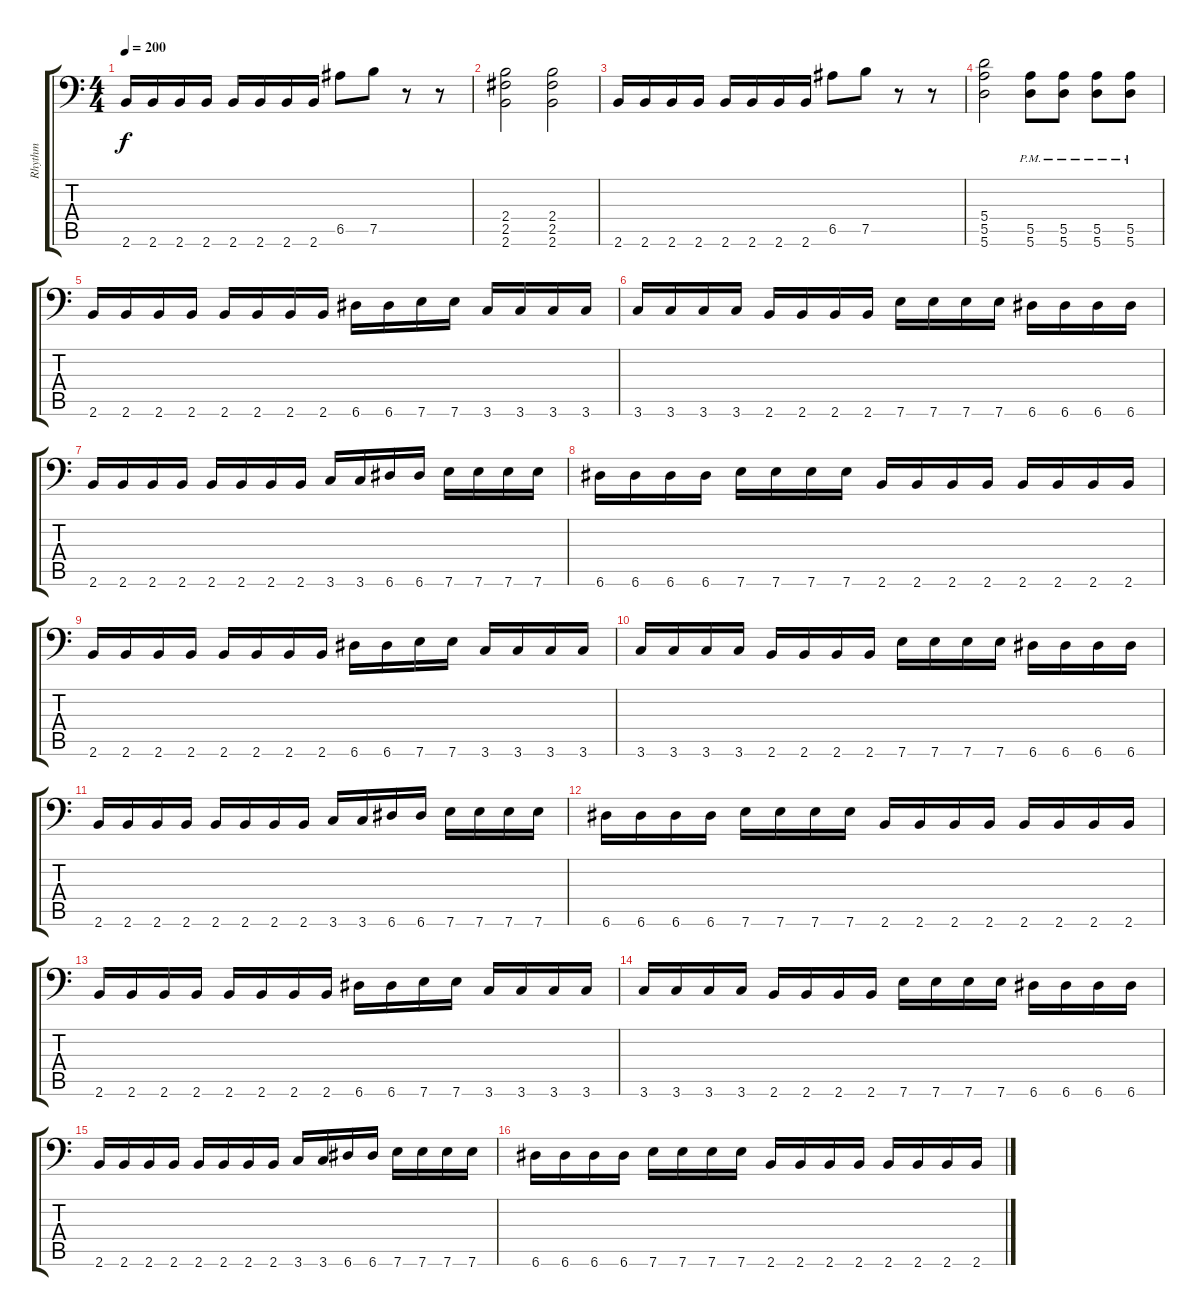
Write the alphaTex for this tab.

\track ("Rhythm" "Rhythm") {instrument distortionguitar}
\staff {score tabs}
\tuning (B3 Gb3 D3 A2 E2 A1) {hide}
\ts (4 4)
\tempo 200
\clef f4
\ks c
2.6.16{dy f} 2.6.16 2.6.16 2.6.16 2.6.16 2.6.16 2.6.16 2.6.16 6.5.8 7.5.8 r.8 r.8 |
(2.4 2.5 2.6).2 (2.4 2.5 2.6).2 |
2.6.16 2.6.16 2.6.16 2.6.16 2.6.16 2.6.16 2.6.16 2.6.16 6.5.8 7.5.8 r.8 r.8 |
(5.4 5.5 5.6).2 (5.5{pm} 5.6{pm}).8 (5.5{pm} 5.6{pm}).8 (5.5{pm} 5.6{pm}).8 (5.5{pm} 5.6{pm}).8 |
2.6.16 2.6.16 2.6.16 2.6.16 2.6.16 2.6.16 2.6.16 2.6.16 6.6.16 6.6.16 7.6.16 7.6.16 3.6.16 3.6.16 3.6.16 3.6.16 |
3.6.16 3.6.16 3.6.16 3.6.16 2.6.16 2.6.16 2.6.16 2.6.16 7.6.16 7.6.16 7.6.16 7.6.16 6.6.16 6.6.16 6.6.16 6.6.16 |
2.6.16 2.6.16 2.6.16 2.6.16 2.6.16 2.6.16 2.6.16 2.6.16 3.6.16 3.6.16 6.6.16 6.6.16 7.6.16 7.6.16 7.6.16 7.6.16 |
6.6.16 6.6.16 6.6.16 6.6.16 7.6.16 7.6.16 7.6.16 7.6.16 2.6.16 2.6.16 2.6.16 2.6.16 2.6.16 2.6.16 2.6.16 2.6.16 |
2.6.16 2.6.16 2.6.16 2.6.16 2.6.16 2.6.16 2.6.16 2.6.16 6.6.16 6.6.16 7.6.16 7.6.16 3.6.16 3.6.16 3.6.16 3.6.16 |
3.6.16 3.6.16 3.6.16 3.6.16 2.6.16 2.6.16 2.6.16 2.6.16 7.6.16 7.6.16 7.6.16 7.6.16 6.6.16 6.6.16 6.6.16 6.6.16 |
2.6.16 2.6.16 2.6.16 2.6.16 2.6.16 2.6.16 2.6.16 2.6.16 3.6.16 3.6.16 6.6.16 6.6.16 7.6.16 7.6.16 7.6.16 7.6.16 |
6.6.16 6.6.16 6.6.16 6.6.16 7.6.16 7.6.16 7.6.16 7.6.16 2.6.16 2.6.16 2.6.16 2.6.16 2.6.16 2.6.16 2.6.16 2.6.16 |
2.6.16 2.6.16 2.6.16 2.6.16 2.6.16 2.6.16 2.6.16 2.6.16 6.6.16 6.6.16 7.6.16 7.6.16 3.6.16 3.6.16 3.6.16 3.6.16 |
3.6.16 3.6.16 3.6.16 3.6.16 2.6.16 2.6.16 2.6.16 2.6.16 7.6.16 7.6.16 7.6.16 7.6.16 6.6.16 6.6.16 6.6.16 6.6.16 |
2.6.16 2.6.16 2.6.16 2.6.16 2.6.16 2.6.16 2.6.16 2.6.16 3.6.16 3.6.16 6.6.16 6.6.16 7.6.16 7.6.16 7.6.16 7.6.16 |
6.6.16 6.6.16 6.6.16 6.6.16 7.6.16 7.6.16 7.6.16 7.6.16 2.6.16 2.6.16 2.6.16 2.6.16 2.6.16 2.6.16 2.6.16 2.6.16
